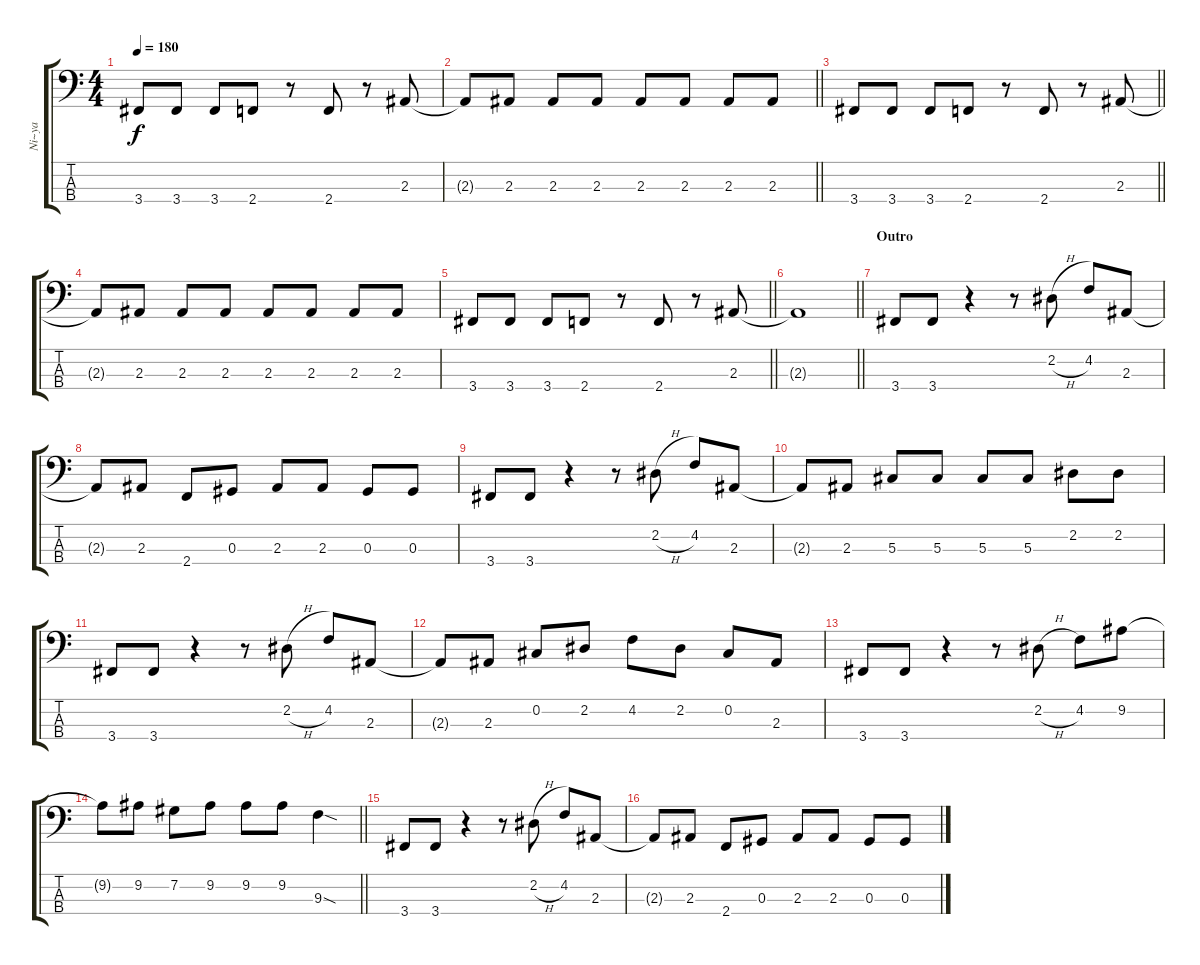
\track ("Ni~ya" "Ni~ya") {instrument electricbasspick}
\staff {score tabs}
\tuning (Gb2 Db2 Ab1 Eb1) {hide}
\ts (4 4)
\tempo 180
\clef f4
\ks c
3.4.8{dy f} 3.4.8 3.4.8 2.4.8 r.8 2.4.8 r.8 2.3.8 |
\barLineRight lightlight
2.3{t}.8 2.3.8 2.3.8 2.3.8 2.3.8 2.3.8 2.3.8 2.3.8 |
\barLineRight lightlight
3.4.8 3.4.8 3.4.8 2.4.8 r.8 2.4.8 r.8 2.3.8 |
2.3{t}.8 2.3.8 2.3.8 2.3.8 2.3.8 2.3.8 2.3.8 2.3.8 |
\barLineRight lightlight
3.4.8 3.4.8 3.4.8 2.4.8 r.8 2.4.8 r.8 2.3.8 |
\barLineRight lightlight
2.3{t}.1 |
\section ("" "Outro")
3.4.8 3.4.8 r.4 r.8 2.2{h}.8 4.2.8 2.3.8 |
2.3{t}.8 2.3.8 2.4.8 0.3.8 2.3.8 2.3.8 0.3.8 0.3.8 |
3.4.8 3.4.8 r.4 r.8 2.2{h}.8 4.2.8 2.3.8 |
2.3{t}.8 2.3.8 5.3.8 5.3.8 5.3.8 5.3.8 2.2.8 2.2.8 |
3.4.8 3.4.8 r.4 r.8 2.2{h}.8 4.2.8 2.3.8 |
2.3{t}.8 2.3.8 0.2.8 2.2.8 4.2.8 2.2.8 0.2.8 2.3.8 |
3.4.8 3.4.8 r.4 r.8 2.2{h}.8 4.2.8 9.2.8 |
\barLineRight lightlight
9.2{t}.8 9.2.8 7.2.8 9.2.8 9.2.8 9.2.8 9.3{sod}.4 |
3.4.8 3.4.8 r.4 r.8 2.2{h}.8 4.2.8 2.3.8 |
2.3{t}.8 2.3.8 2.4.8 0.3.8 2.3.8 2.3.8 0.3.8 0.3.8
